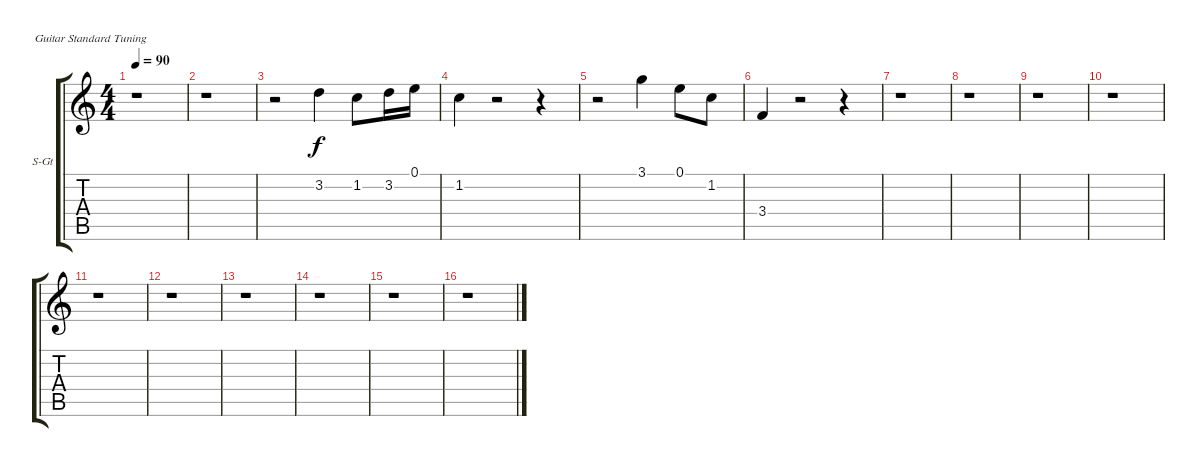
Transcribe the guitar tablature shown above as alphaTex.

\bracketExtendMode groupsimilarinstruments
\firstSystemTrackNameOrientation horizontal
\otherSystemsTrackNameOrientation horizontal
\track ("Backing Vox" "S-Gt") {instrument drawbarorgan}
\staff {score tabs}
\tuning (E4 B3 G3 D3 A2 E2)
\displaytranspose 12
\ts (4 4)
\tempo 90
\clef g2
\ks c
r.1{dy f} |
r.1 |
r.2 3.2.4 1.2.8 3.2.16 0.1.16 |
1.2.4 r.2 r.4 |
r.2 3.1.4 0.1.8 1.2.8 |
3.4.4 r.2 r.4 |
r.1 |
r.1 |
r.1 |
r.1 |
r.1 |
r.1 |
r.1 |
r.1 |
r.1 |
r.1
